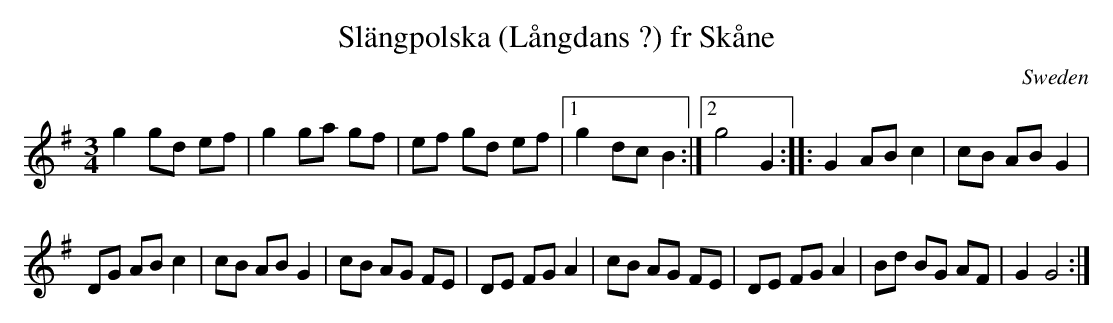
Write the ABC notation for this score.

X:1
T:Slängpolska (Långdans ?) fr Skåne
M:3/4
O:Sweden
K:G
g2 gd ef|g2 ga gf|ef gd ef|1g2 dc B2:|2g4 G2 ::\
G2ABc2|cB AB G2|
DG AB c2 | cB AB G2| \
cB AG FE | DE FG A2 | \
cB AG FE | DE FG A2| \
Bd BG AF | G2 G4 :|
